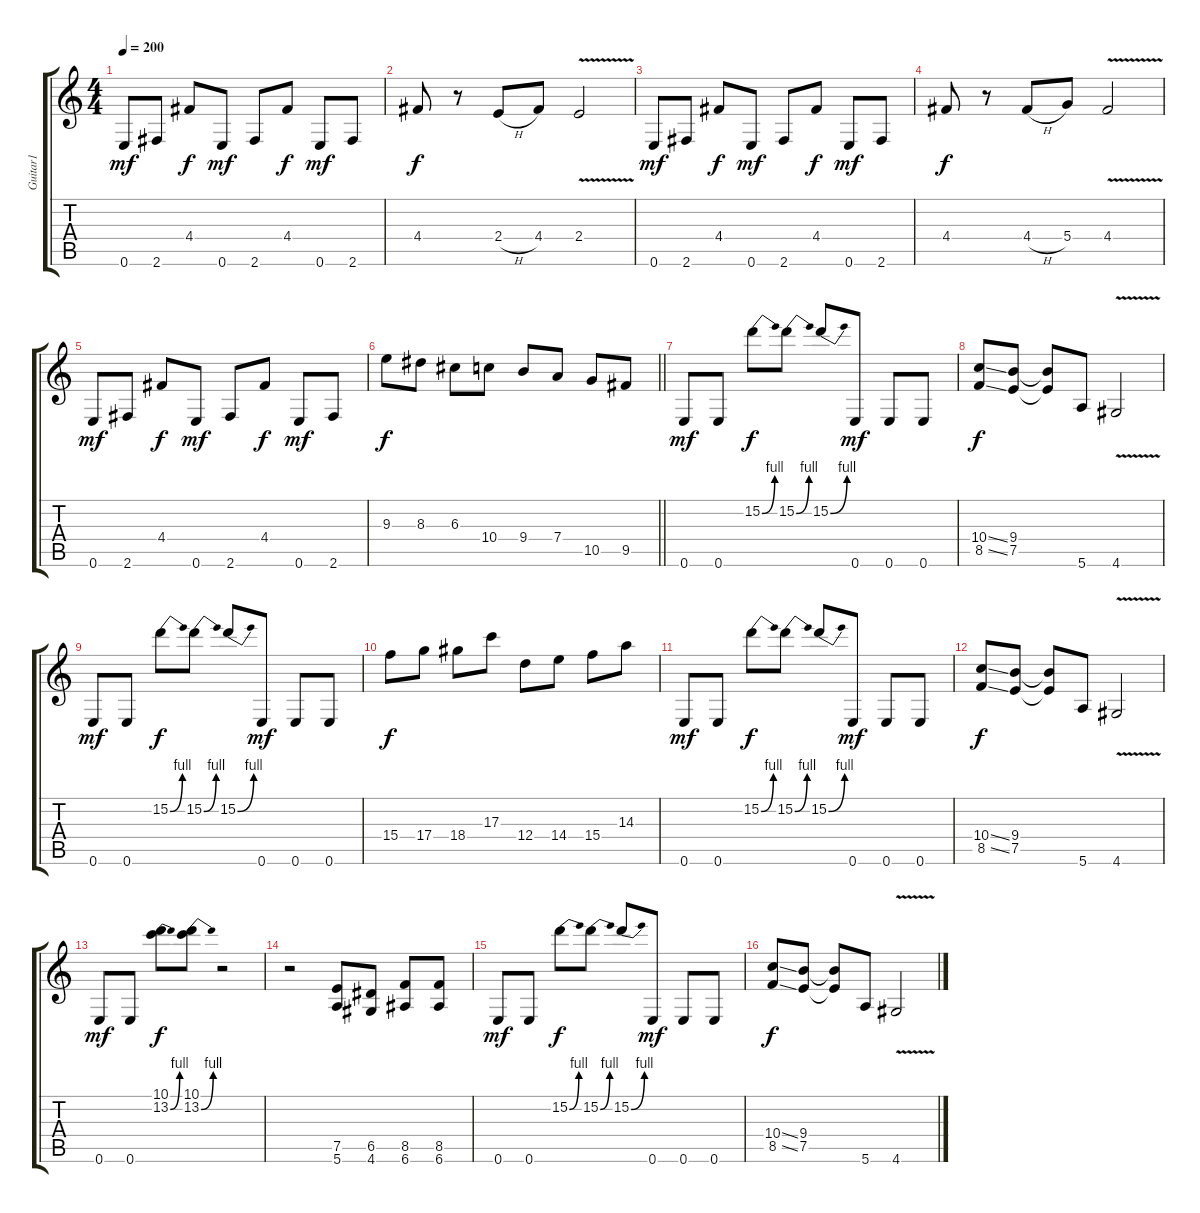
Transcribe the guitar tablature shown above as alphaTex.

\track ("Guitar1" "Guitar1") {instrument distortionguitar}
\staff {score tabs}
\tuning (E4 B3 G3 D3 A2 E2) {hide}
\ts (4 4)
\tempo 200
\clef g2
\ks c
0.6.8{dy mf} 2.6.8 4.4.8{dy f} 0.6.8{dy mf} 2.6.8 4.4.8{dy f} 0.6.8{dy mf} 2.6.8 |
4.4.8{dy f} r.8 2.4{h}.8 4.4.8 2.4{v}.2 |
0.6.8{dy mf} 2.6.8 4.4.8{dy f} 0.6.8{dy mf} 2.6.8 4.4.8{dy f} 0.6.8{dy mf} 2.6.8 |
4.4.8{dy f} r.8 4.4{h}.8 5.4.8 4.4{v}.2 |
0.6.8{dy mf} 2.6.8 4.4.8{dy f} 0.6.8{dy mf} 2.6.8 4.4.8{dy f} 0.6.8{dy mf} 2.6.8 |
\barLineRight lightlight
9.3.8{dy f} 8.3.8 6.3.8 10.4.8 9.4.8 7.4.8 10.5.8 9.5.8 |
0.6.8{dy mf} 0.6.8 15.2{be (bend 0 0 60 4)}.8{dy f} 15.2{be (bend 0 0 60 4)}.8 15.2{be (bend 0 0 60 4)}.8 0.6.8{dy mf} 0.6.8 0.6.8 |
(10.4{ss} 8.5{ss}).8{dy f} (9.4 7.5).8 (9.4{t} 7.5{t}).8 5.6.8 4.6{v}.2 |
0.6.8{dy mf} 0.6.8 15.2{be (bend 0 0 60 4)}.8{dy f} 15.2{be (bend 0 0 60 4)}.8 15.2{be (bend 0 0 60 4)}.8 0.6.8{dy mf} 0.6.8 0.6.8 |
15.4.8{dy f} 17.4.8 18.4.8 17.3.8 12.4.8 14.4.8 15.4.8 14.3.8 |
0.6.8{dy mf} 0.6.8 15.2{be (bend 0 0 60 4)}.8{dy f} 15.2{be (bend 0 0 60 4)}.8 15.2{be (bend 0 0 60 4)}.8 0.6.8{dy mf} 0.6.8 0.6.8 |
(10.4{ss} 8.5{ss}).8{dy f} (9.4 7.5).8 (9.4{t} 7.5{t}).8 5.6.8 4.6{v}.2 |
0.6.8{dy mf} 0.6.8 (10.1 13.2{be (bend 0 0 60 4)}).8{dy f} (10.1 13.2{be (bend 0 0 60 4)}).8 r.2 |
r.2 (7.5 5.6).8 (6.5 4.6).8 (8.5 6.6).8 (8.5 6.6).8 |
0.6.8{dy mf} 0.6.8 15.2{be (bend 0 0 60 4)}.8{dy f} 15.2{be (bend 0 0 60 4)}.8 15.2{be (bend 0 0 60 4)}.8 0.6.8{dy mf} 0.6.8 0.6.8 |
(10.4{ss} 8.5{ss}).8{dy f} (9.4 7.5).8 (9.4{t} 7.5{t}).8 5.6.8 4.6{v}.2
